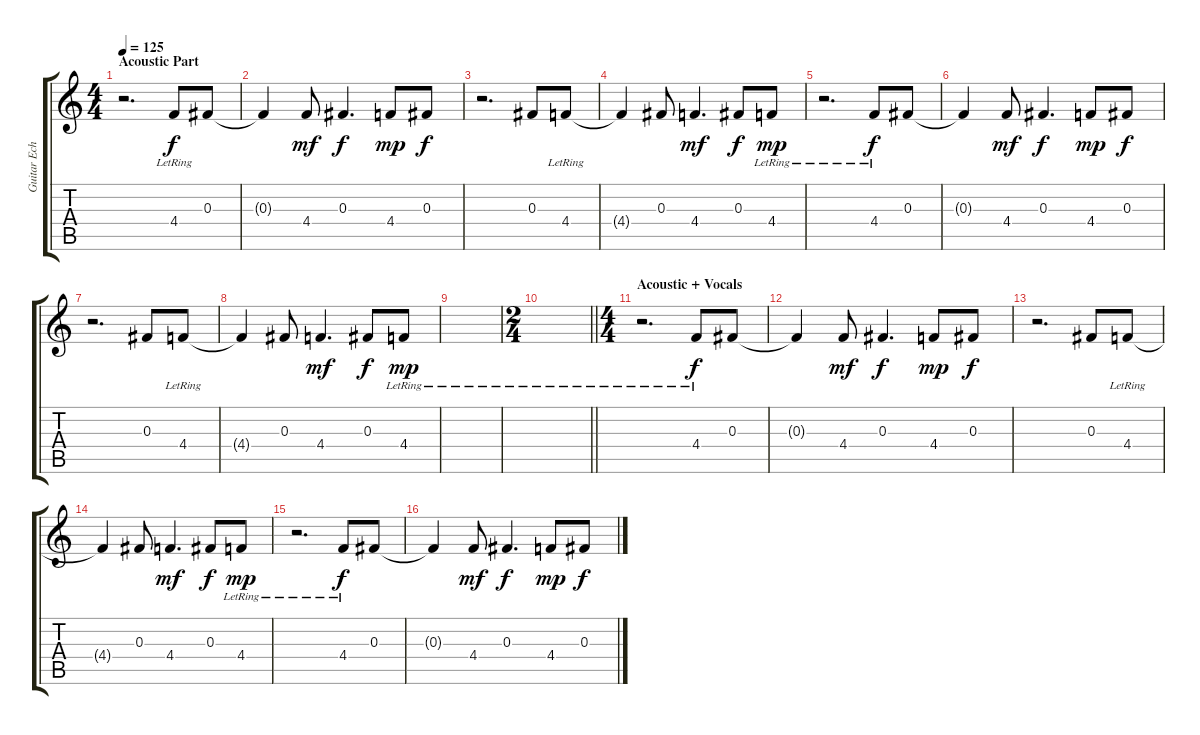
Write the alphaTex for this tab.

\track ("Guitar Echo" "Guitar Ech") {instrument electricguitarjazz}
\staff {score tabs}
\tuning (Eb4 Bb3 Gb3 Db3 Ab2 Eb2) {hide}
\ts (4 4)
\section ("" "Acoustic Part")
\tempo 125
\clef g2
\ks c
r.2{d dy f instrument electricguitarjazz} 4.4{lr}.8 0.3.8 |
0.3{t}.4 4.4.8{dy mf} 0.3.4{d dy f} 4.4.8{dy mp} 0.3.8{dy f} |
r.2{d} 0.3.8 4.4{lr}.8 |
4.4{t}.4 0.3.8 4.4.4{d dy mf} 0.3.8{dy f} 4.4{lr}.8{dy mp} |
r.2{d} 4.4{lr}.8{dy f} 0.3.8 |
0.3{t}.4 4.4.8{dy mf} 0.3.4{d dy f} 4.4.8{dy mp} 0.3.8{dy f} |
r.2{d} 0.3.8 4.4{lr}.8 |
4.4{t}.4 0.3.8 4.4.4{d dy mf} 0.3.8{dy f} 4.4{lr}.8{dy mp} |
|
\ts (2 4)
\barLineRight lightlight
|
\ts (4 4)
\section ("" "Acoustic + Vocals")
r.2{d} 4.4{lr}.8{dy f} 0.3.8 |
0.3{t}.4 4.4.8{dy mf} 0.3.4{d dy f} 4.4.8{dy mp} 0.3.8{dy f} |
r.2{d} 0.3.8 4.4{lr}.8 |
4.4{t}.4 0.3.8 4.4.4{d dy mf} 0.3.8{dy f} 4.4{lr}.8{dy mp} |
r.2{d} 4.4{lr}.8{dy f} 0.3.8 |
0.3{t}.4 4.4.8{dy mf} 0.3.4{d dy f} 4.4.8{dy mp} 0.3.8{dy f}
